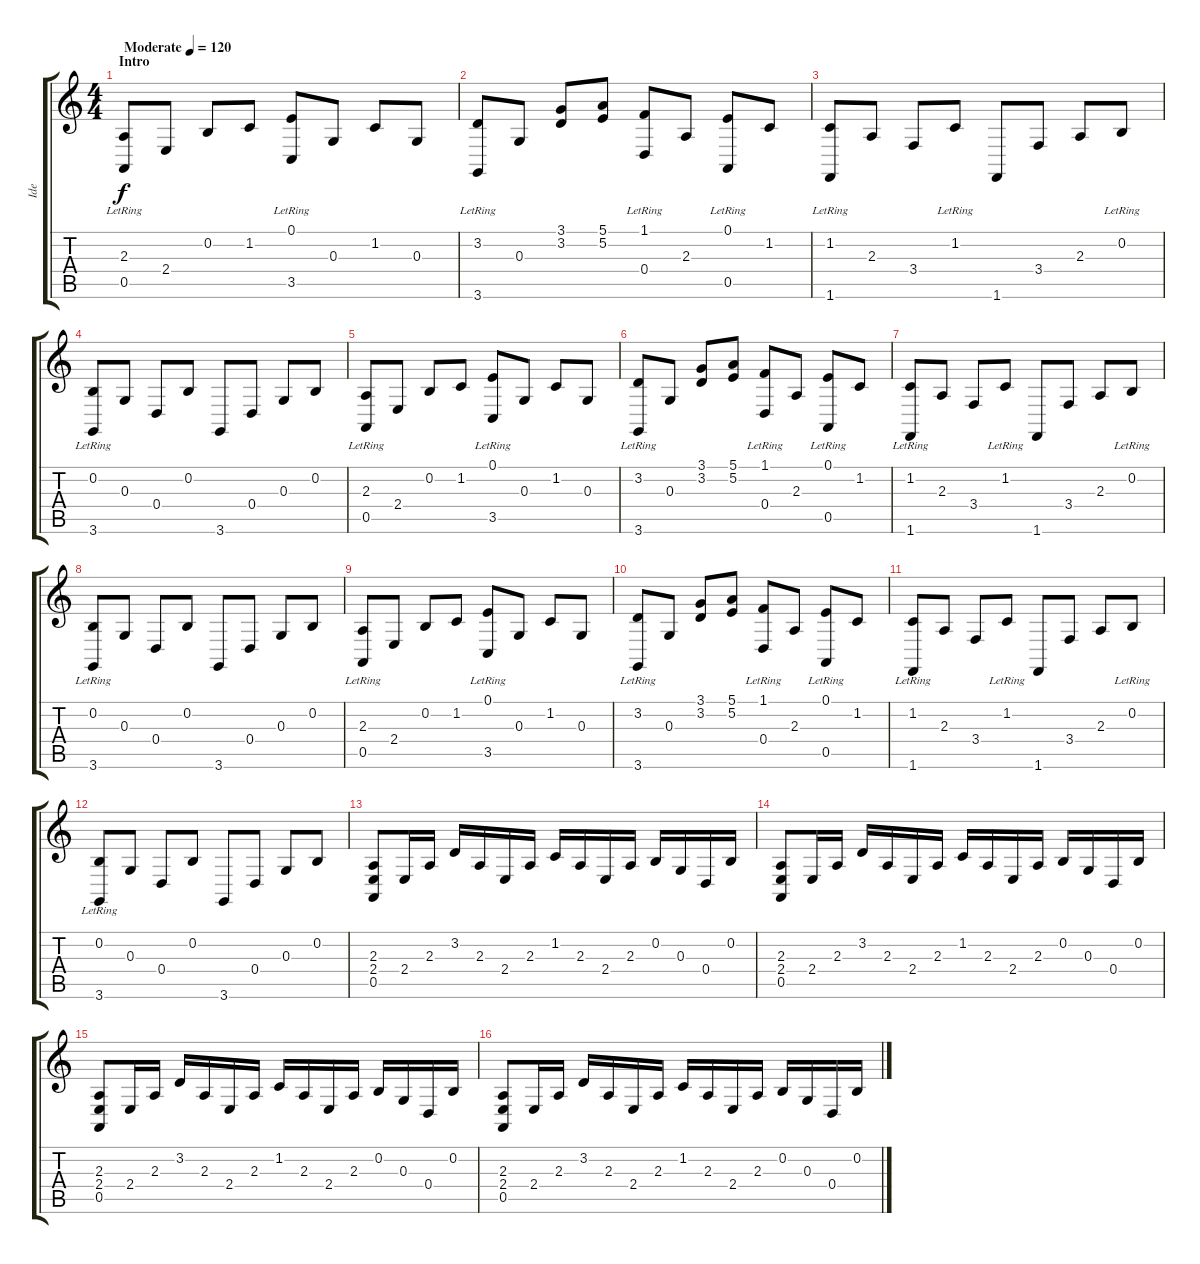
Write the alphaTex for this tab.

\track ("Ide" "Ide") {instrument acousticgrandpiano}
\staff {score tabs}
\tuning (E4 B3 G3 D3 A2 E2) {hide}
\ts (4 4)
\section ("" "Intro")
\tempo (120 "Moderate")
\clef g2
\ks c
(2.3{lr} 0.5{lr}).8{dy f instrument acousticgrandpiano} 2.4.8 0.2.8 1.2.8 (0.1{lr} 3.5{lr}).8 0.3.8 1.2.8 0.3.8 |
(3.2{lr} 3.6{lr}).8 0.3.8 (3.1 3.2).8 (5.1 5.2).8 (1.1{lr} 0.4{lr}).8 2.3.8 (0.1{lr} 0.5{lr}).8 1.2.8 |
(1.2{lr} 1.6{lr}).8 2.3.8 3.4.8 1.2{lr}.8 1.6.8 3.4.8 2.3.8 0.2{lr}.8 |
(0.2{lr} 3.6{lr}).8 0.3.8 0.4.8 0.2.8 3.6.8 0.4.8 0.3.8 0.2.8 |
(2.3{lr} 0.5{lr}).8 2.4.8 0.2.8 1.2.8 (0.1{lr} 3.5{lr}).8 0.3.8 1.2.8 0.3.8 |
(3.2{lr} 3.6{lr}).8 0.3.8 (3.1 3.2).8 (5.1 5.2).8 (1.1{lr} 0.4{lr}).8 2.3.8 (0.1{lr} 0.5{lr}).8 1.2.8 |
(1.2{lr} 1.6{lr}).8 2.3.8 3.4.8 1.2{lr}.8 1.6.8 3.4.8 2.3.8 0.2{lr}.8 |
(0.2{lr} 3.6{lr}).8 0.3.8 0.4.8 0.2.8 3.6.8 0.4.8 0.3.8 0.2.8 |
(2.3{lr} 0.5{lr}).8 2.4.8 0.2.8 1.2.8 (0.1{lr} 3.5{lr}).8 0.3.8 1.2.8 0.3.8 |
(3.2{lr} 3.6{lr}).8 0.3.8 (3.1 3.2).8 (5.1 5.2).8 (1.1{lr} 0.4{lr}).8 2.3.8 (0.1{lr} 0.5{lr}).8 1.2.8 |
(1.2{lr} 1.6{lr}).8 2.3.8 3.4.8 1.2{lr}.8 1.6.8 3.4.8 2.3.8 0.2{lr}.8 |
(0.2{lr} 3.6{lr}).8 0.3.8 0.4.8 0.2.8 3.6.8 0.4.8 0.3.8 0.2.8 |
(2.3 2.4 0.5).8 2.4.16 2.3.16 3.2.16 2.3.16 2.4.16 2.3.16 1.2.16 2.3.16 2.4.16 2.3.16 0.2.16 0.3.16 0.4.16 0.2.16 |
(2.3 2.4 0.5).8 2.4.16 2.3.16 3.2.16 2.3.16 2.4.16 2.3.16 1.2.16 2.3.16 2.4.16 2.3.16 0.2.16 0.3.16 0.4.16 0.2.16 |
(2.3 2.4 0.5).8 2.4.16 2.3.16 3.2.16 2.3.16 2.4.16 2.3.16 1.2.16 2.3.16 2.4.16 2.3.16 0.2.16 0.3.16 0.4.16 0.2.16 |
(2.3 2.4 0.5).8 2.4.16 2.3.16 3.2.16 2.3.16 2.4.16 2.3.16 1.2.16 2.3.16 2.4.16 2.3.16 0.2.16 0.3.16 0.4.16 0.2.16
